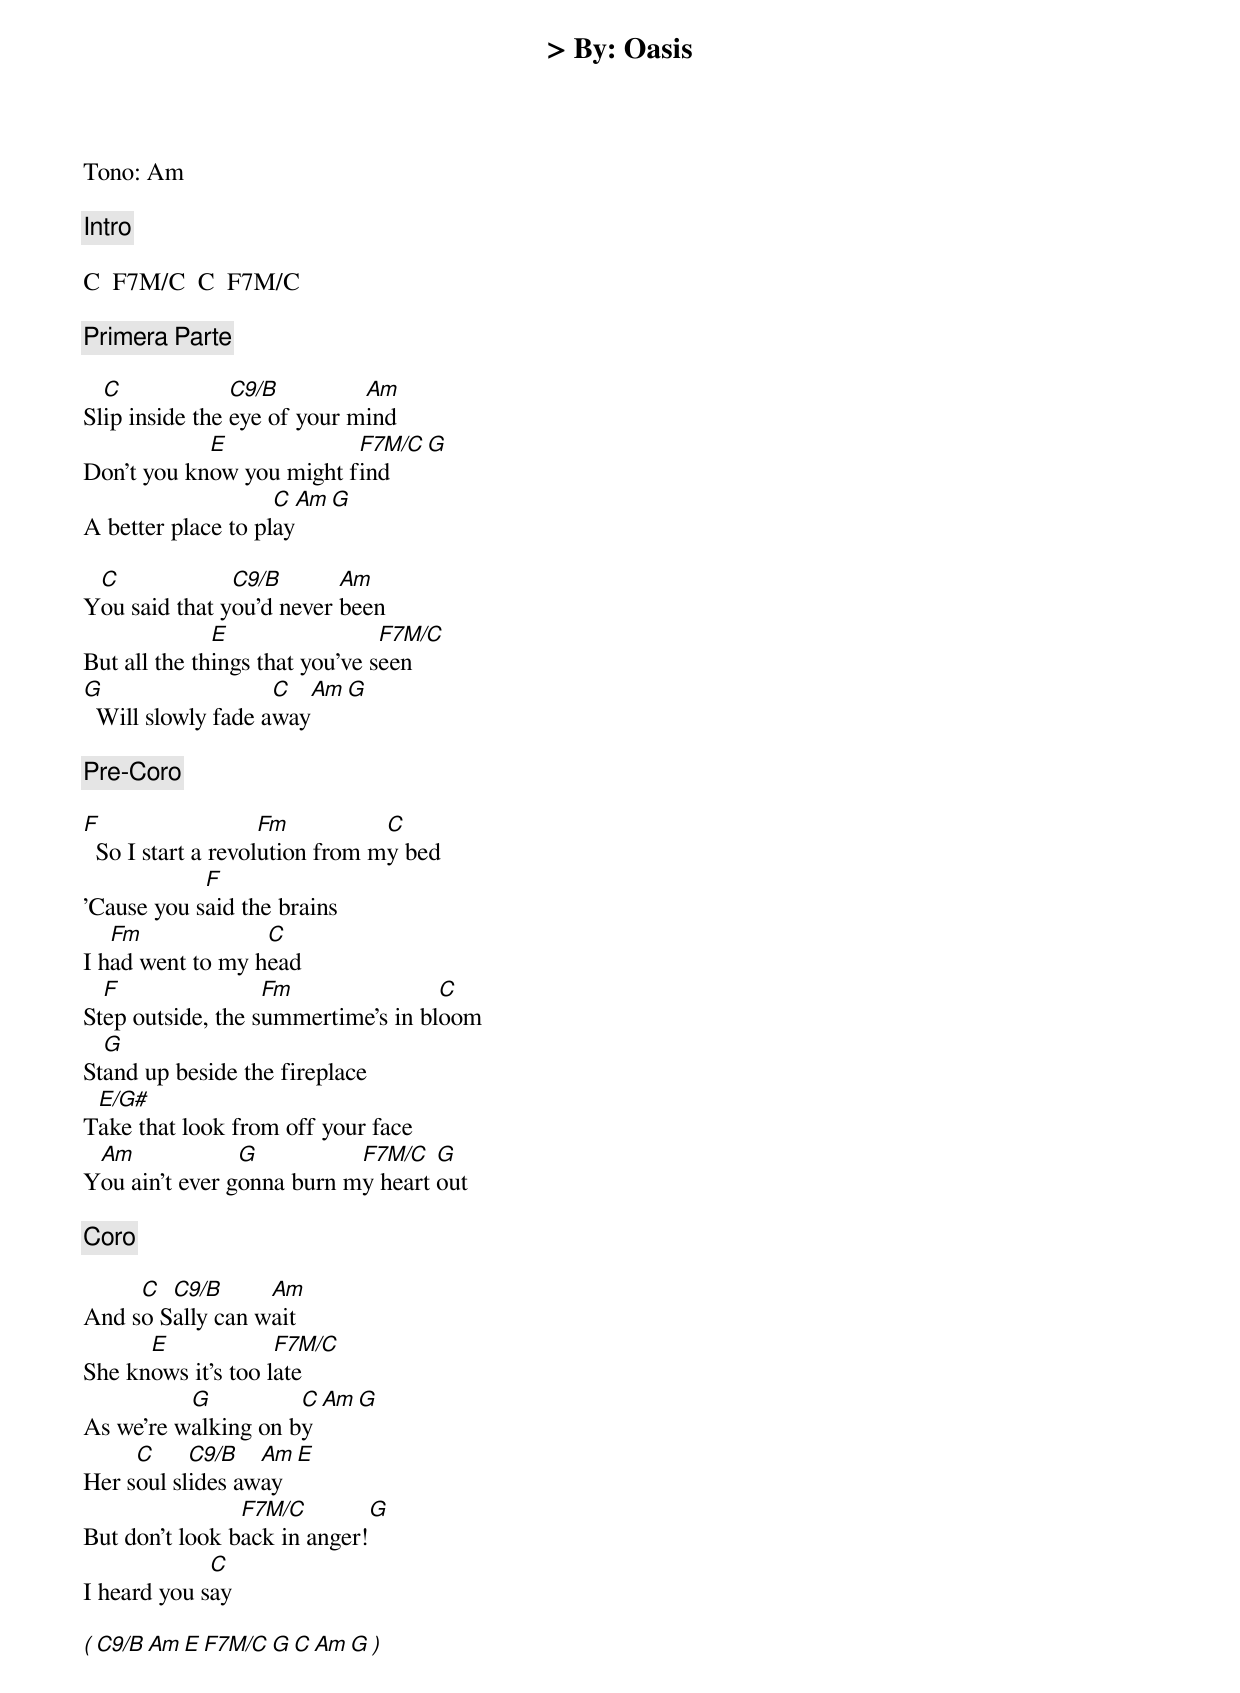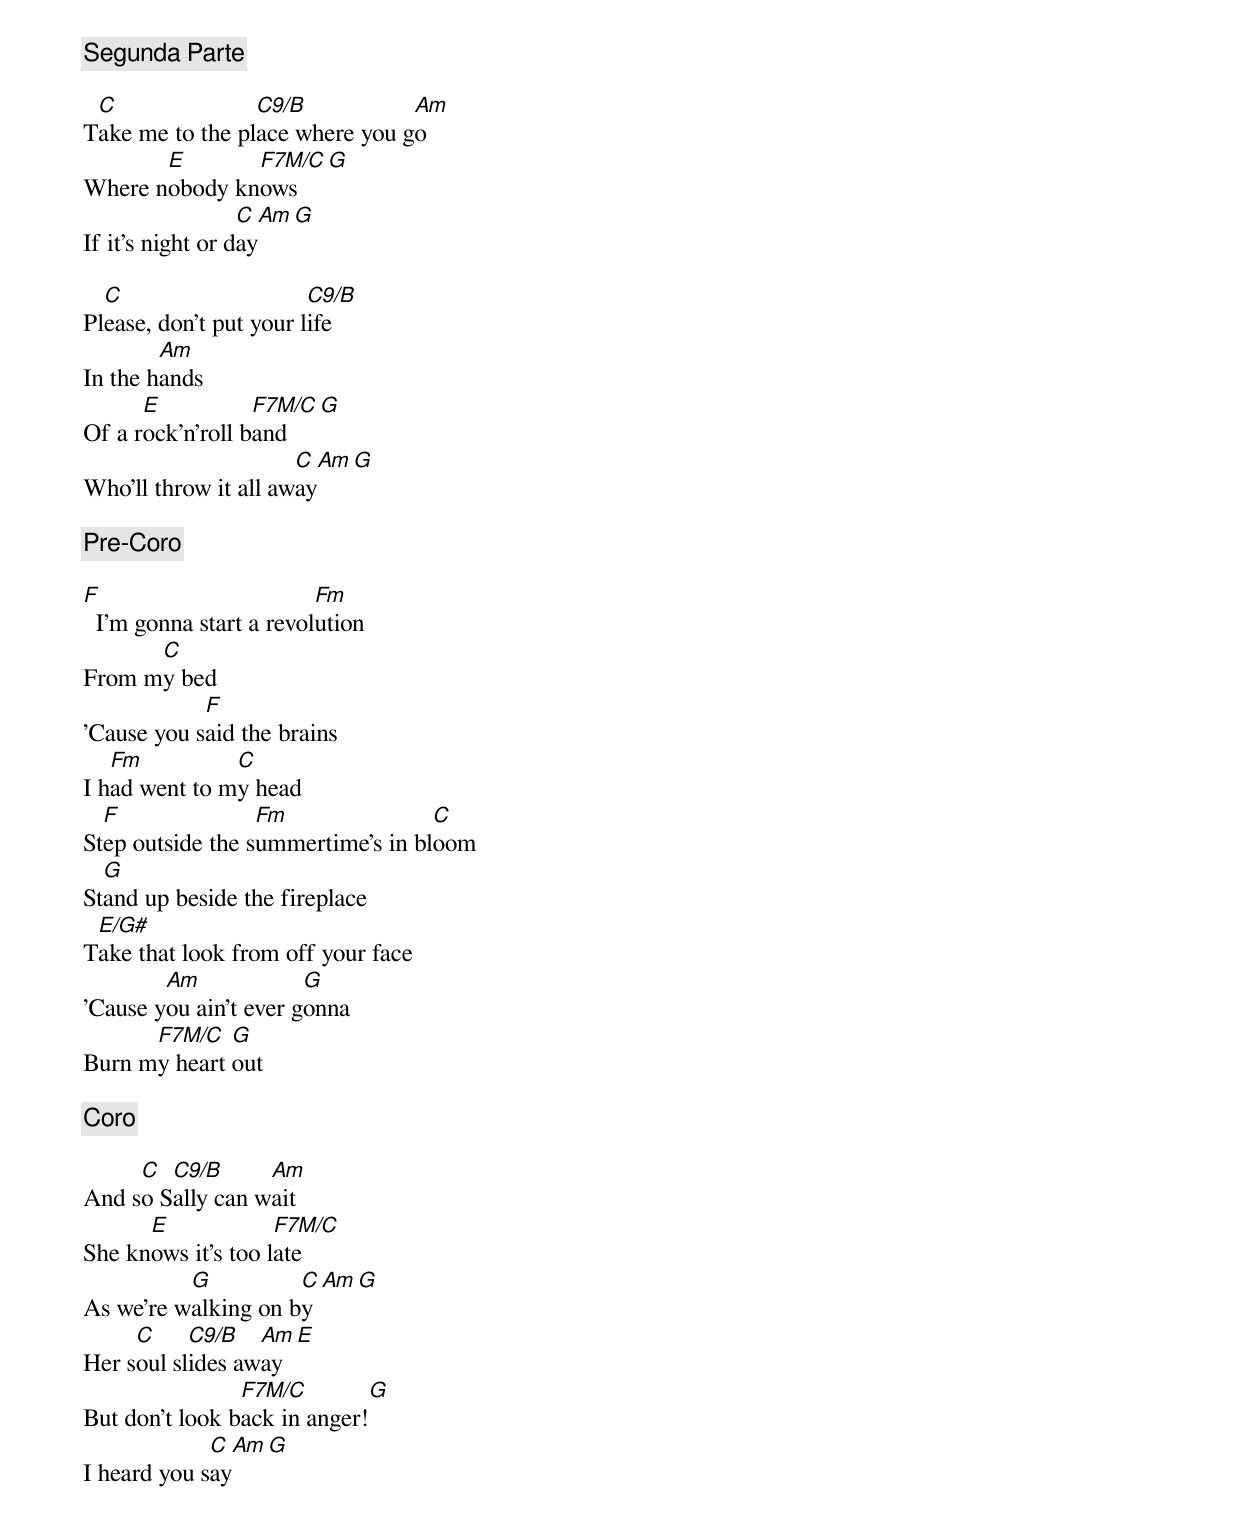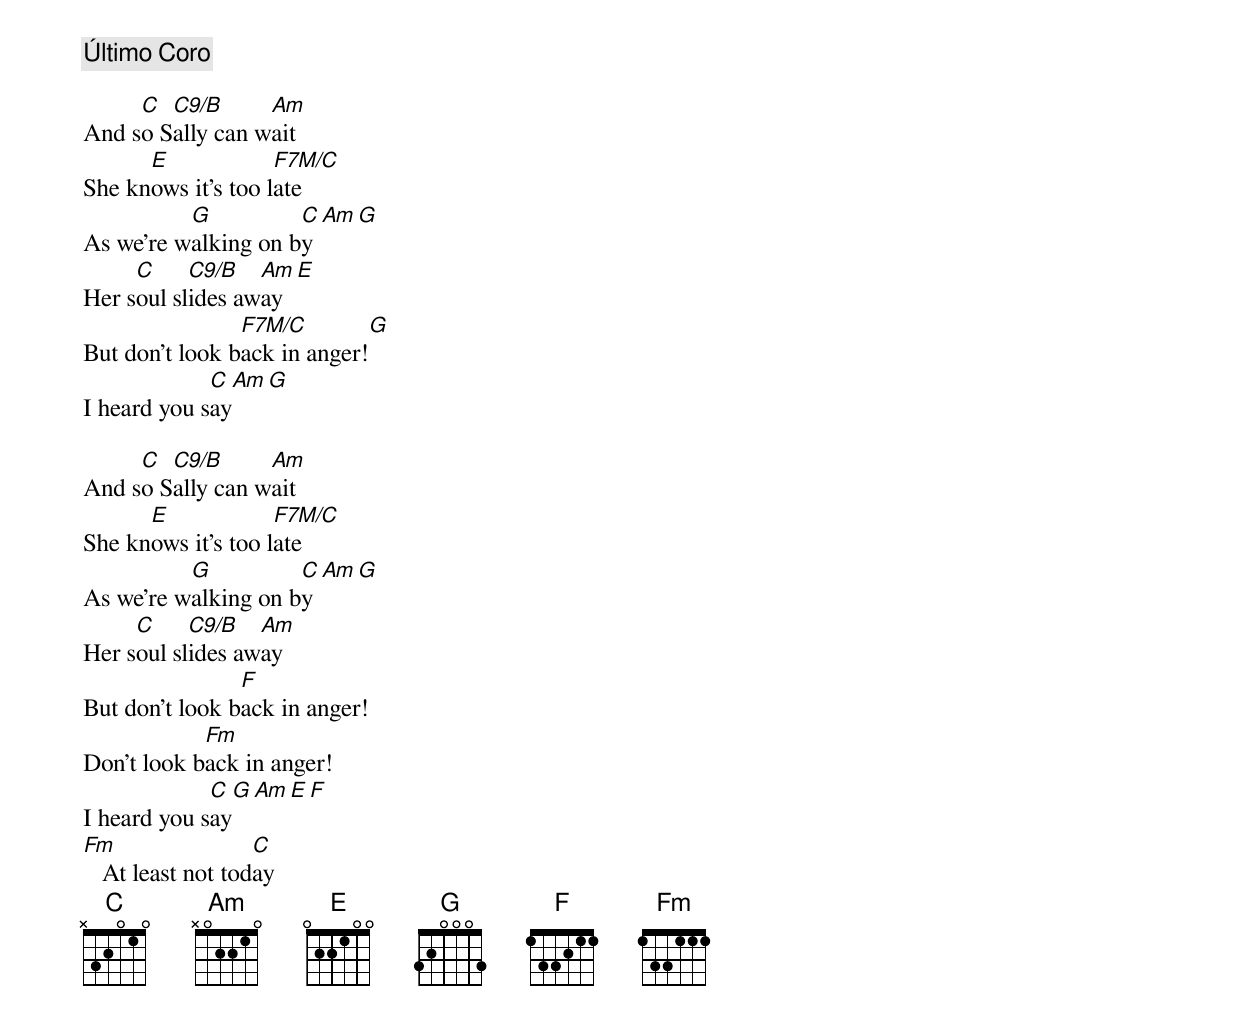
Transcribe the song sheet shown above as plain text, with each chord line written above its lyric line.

> By: Oasis

Tono: Am

[Intro]

C  F7M/C  C  F7M/C

[Primera Parte]

  C             C9/B         Am
Slip inside the eye of your mind
            E             F7M/C  G
Don't you know you might find
                    C  Am  G
A better place to play

 C             C9/B       Am
You said that you'd never been
              E                 F7M/C
But all the things that you've seen
G                   C  Am  G
  Will slowly fade away

[Pre-Coro]

F                   Fm          C
  So I start a revolution from my bed
            F
'Cause you said the brains
   Fm             C
I had went to my head
  F                Fm               C
Step outside, the summertime's in bloom
  G
Stand up beside the fireplace
 E/G#
Take that look from off your face
 Am             G          F7M/C   G
You ain't ever gonna burn my heart out

[Coro]

     C  C9/B      Am
And so Sally can wait
      E             F7M/C
She knows it's too late
          G          C  Am  G
As we're walking on by
     C     C9/B   Am  E
Her soul slides away
                F7M/C         G
But don't look back in anger!
             C
I heard you say

( C9/B  Am  E  F7M/C  G  C  Am  G )

[Segunda Parte]

 C               C9/B           Am
Take me to the place where you go
       E       F7M/C  G
Where nobody knows
                  C  Am  G
If it's night or day

  C                     C9/B
Please, don't put your life
        Am
In the hands
      E           F7M/C  G
Of a rock'n'roll band
                      C  Am  G
Who'll throw it all away

[Pre-Coro]

F                        Fm
  I'm gonna start a revolution
      C
From my bed
            F
'Cause you said the brains
   Fm          C
I had went to my head
  F               Fm               C
Step outside the summertime's in bloom
  G
Stand up beside the fireplace
 E/G#
Take that look from off your face
        Am             G
'Cause you ain't ever gonna
      F7M/C   G
Burn my heart out

[Coro]

     C  C9/B      Am
And so Sally can wait
      E             F7M/C
She knows it's too late
          G          C  Am  G
As we're walking on by
     C     C9/B   Am  E
Her soul slides away
                F7M/C         G
But don't look back in anger!
             C  Am  G
I heard you say

[Último Coro]

     C  C9/B      Am
And so Sally can wait
      E             F7M/C
She knows it's too late
          G          C  Am  G
As we're walking on by
     C     C9/B   Am  E
Her soul slides away
                F7M/C         G
But don't look back in anger!
             C  Am  G
I heard you say

     C  C9/B      Am
And so Sally can wait
      E             F7M/C
She knows it's too late
          G          C  Am  G
As we're walking on by
     C     C9/B   Am
Her soul slides away
                F
But don't look back in anger!
            Fm
Don't look back in anger!
             C  G  Am  E  F
I heard you say
Fm                 C
   At least not today
